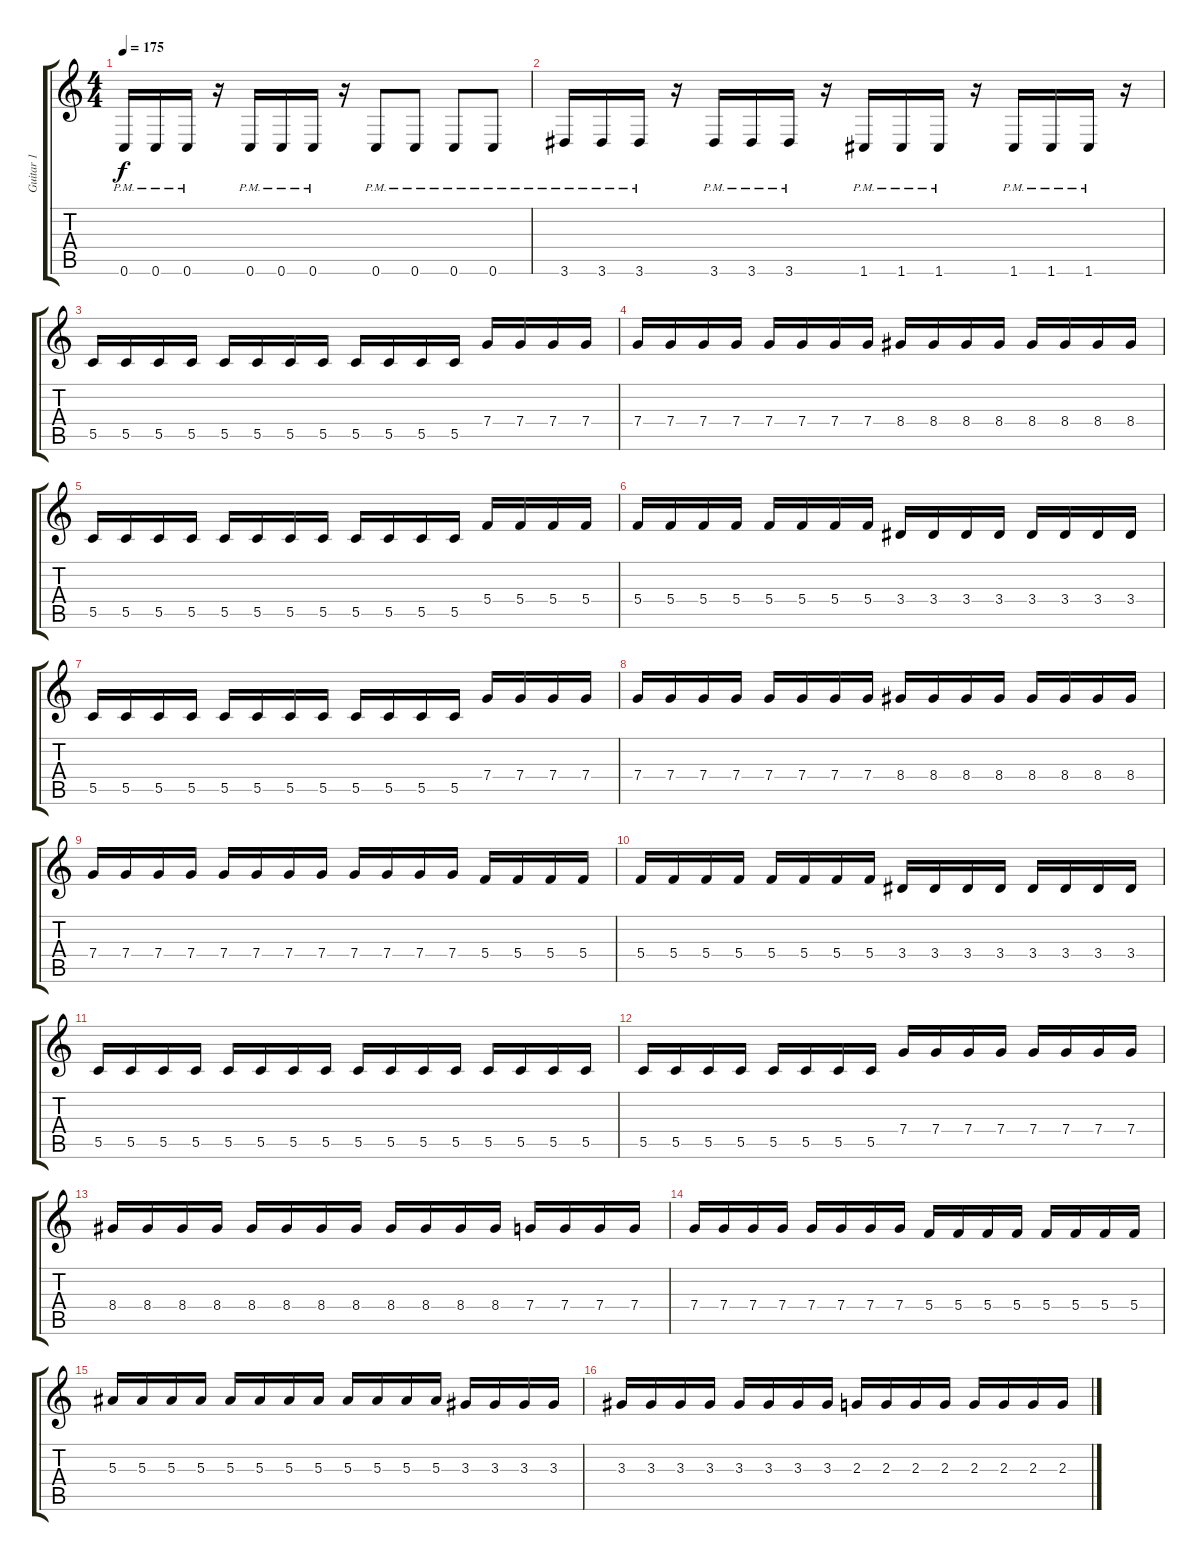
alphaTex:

\track ("Guitar 1" "Guitar 1") {instrument distortionguitar}
\staff {score tabs}
\tuning (D4 A3 F3 C3 G2 C2) {hide}
\ts (4 4)
\tempo 175
\clef g2
\ks c
0.6{pm}.16{dy f} 0.6{pm}.16 0.6{pm}.16 r.16 0.6{pm}.16 0.6{pm}.16 0.6{pm}.16 r.16 0.6{pm}.8 0.6{pm}.8 0.6{pm}.8 0.6{pm}.8 |
3.6{pm}.16 3.6{pm}.16 3.6{pm}.16 r.16 3.6{pm}.16 3.6{pm}.16 3.6{pm}.16 r.16 1.6{pm}.16 1.6{pm}.16 1.6{pm}.16 r.16 1.6{pm}.16 1.6{pm}.16 1.6{pm}.16 r.16 |
5.5.16 5.5.16 5.5.16 5.5.16 5.5.16 5.5.16 5.5.16 5.5.16 5.5.16 5.5.16 5.5.16 5.5.16 7.4.16 7.4.16 7.4.16 7.4.16 |
7.4.16 7.4.16 7.4.16 7.4.16 7.4.16 7.4.16 7.4.16 7.4.16 8.4.16 8.4.16 8.4.16 8.4.16 8.4.16 8.4.16 8.4.16 8.4.16 |
5.5.16 5.5.16 5.5.16 5.5.16 5.5.16 5.5.16 5.5.16 5.5.16 5.5.16 5.5.16 5.5.16 5.5.16 5.4.16 5.4.16 5.4.16 5.4.16 |
5.4.16 5.4.16 5.4.16 5.4.16 5.4.16 5.4.16 5.4.16 5.4.16 3.4.16 3.4.16 3.4.16 3.4.16 3.4.16 3.4.16 3.4.16 3.4.16 |
5.5.16 5.5.16 5.5.16 5.5.16 5.5.16 5.5.16 5.5.16 5.5.16 5.5.16 5.5.16 5.5.16 5.5.16 7.4.16 7.4.16 7.4.16 7.4.16 |
7.4.16 7.4.16 7.4.16 7.4.16 7.4.16 7.4.16 7.4.16 7.4.16 8.4.16 8.4.16 8.4.16 8.4.16 8.4.16 8.4.16 8.4.16 8.4.16 |
7.4.16 7.4.16 7.4.16 7.4.16 7.4.16 7.4.16 7.4.16 7.4.16 7.4.16 7.4.16 7.4.16 7.4.16 5.4.16 5.4.16 5.4.16 5.4.16 |
5.4.16 5.4.16 5.4.16 5.4.16 5.4.16 5.4.16 5.4.16 5.4.16 3.4.16 3.4.16 3.4.16 3.4.16 3.4.16 3.4.16 3.4.16 3.4.16 |
5.5.16 5.5.16 5.5.16 5.5.16 5.5.16 5.5.16 5.5.16 5.5.16 5.5.16 5.5.16 5.5.16 5.5.16 5.5.16 5.5.16 5.5.16 5.5.16 |
5.5.16 5.5.16 5.5.16 5.5.16 5.5.16 5.5.16 5.5.16 5.5.16 7.4.16 7.4.16 7.4.16 7.4.16 7.4.16 7.4.16 7.4.16 7.4.16 |
8.4.16 8.4.16 8.4.16 8.4.16 8.4.16 8.4.16 8.4.16 8.4.16 8.4.16 8.4.16 8.4.16 8.4.16 7.4.16 7.4.16 7.4.16 7.4.16 |
7.4.16 7.4.16 7.4.16 7.4.16 7.4.16 7.4.16 7.4.16 7.4.16 5.4.16 5.4.16 5.4.16 5.4.16 5.4.16 5.4.16 5.4.16 5.4.16 |
5.3.16 5.3.16 5.3.16 5.3.16 5.3.16 5.3.16 5.3.16 5.3.16 5.3.16 5.3.16 5.3.16 5.3.16 3.3.16 3.3.16 3.3.16 3.3.16 |
3.3.16 3.3.16 3.3.16 3.3.16 3.3.16 3.3.16 3.3.16 3.3.16 2.3.16 2.3.16 2.3.16 2.3.16 2.3.16 2.3.16 2.3.16 2.3.16
